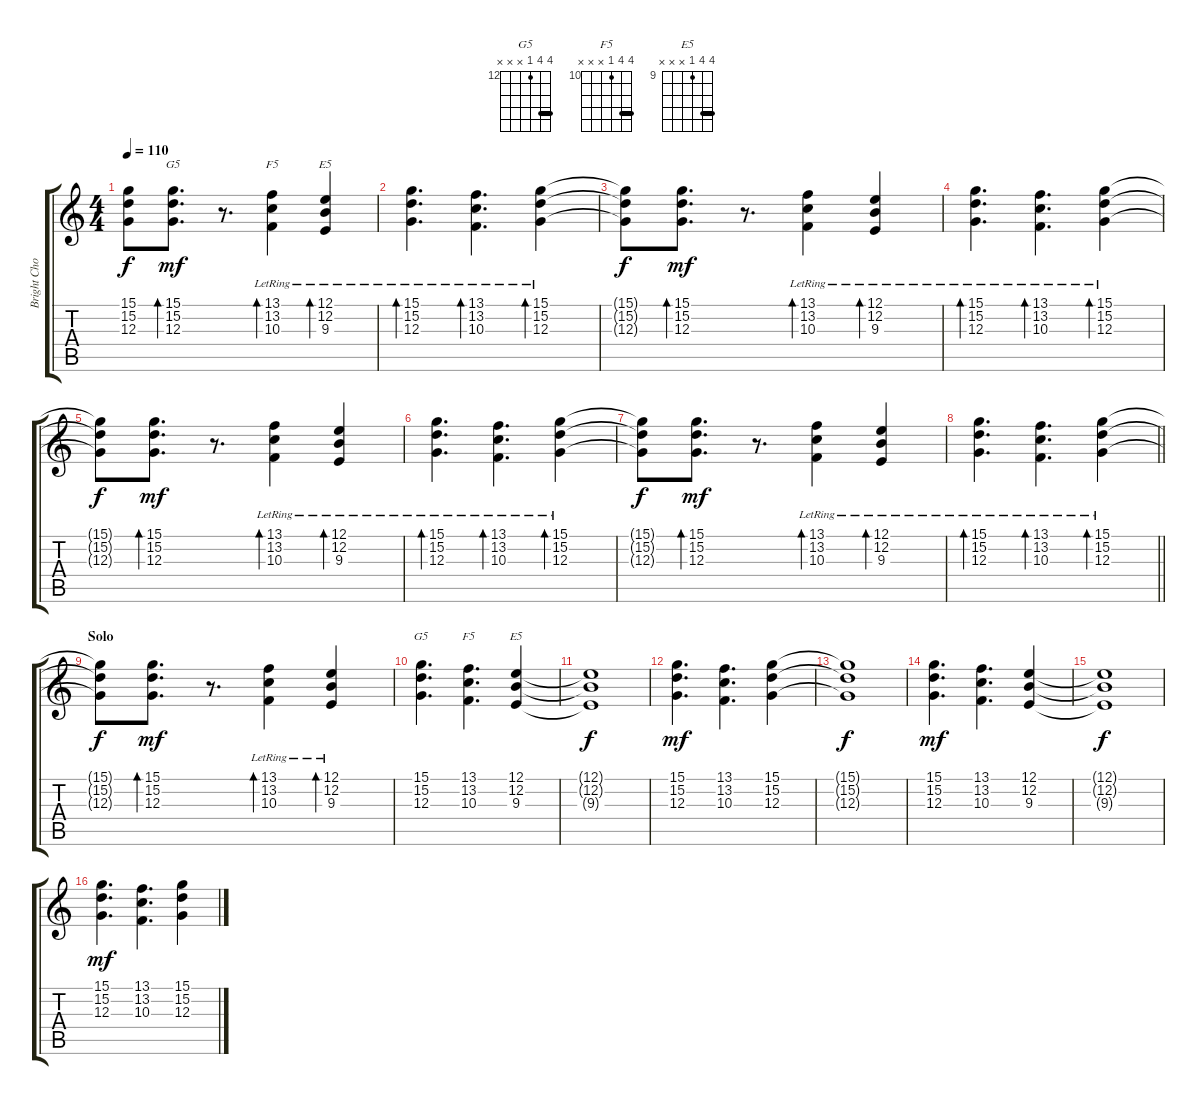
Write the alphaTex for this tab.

\track ("Bright Chords" "Bright Cho") {instrument tinklebell}
\staff {score tabs}
\tuning (E4 B3 G3 D3 A2 E2) {hide}
\chord ("G5" 15 15 12 x x x) {firstfret 12}
\chord ("F5" 13 13 10 x x x) {firstfret 10}
\chord ("E5" 12 12 9 x x x) {firstfret 9}
\chord ("G5" 15 15 12 x x x) {firstfret 12 barre 15}
\chord ("F5" 13 13 10 x x x) {firstfret 10 barre 13}
\chord ("E5" 12 12 9 x x x) {firstfret 9 barre 12}
\ts (4 4)
\tempo 110
\clef g2
\ks c
(15.1{t} 15.2{t} 12.3{t}).8{dy f} (15.1 15.2 12.3).8{d bd 30 ch "G5" dy mf} r.8{d} (13.1{lr} 13.2{lr} 10.3{lr}).4{bd 30 ch "F5"} (12.1{lr} 12.2{lr} 9.3{lr}).4{bd 30 ch "E5"} |
(15.1{lr} 15.2{lr} 12.3{lr}).4{d bd 30} (13.1{lr} 13.2{lr} 10.3{lr}).4{d bd 30} (15.1{lr} 15.2{lr} 12.3{lr}).4{bd 30} |
(15.1{t} 15.2{t} 12.3{t}).8{dy f} (15.1 15.2 12.3).8{d bd 30 dy mf} r.8{d} (13.1{lr} 13.2{lr} 10.3{lr}).4{bd 30} (12.1{lr} 12.2{lr} 9.3{lr}).4{bd 30} |
(15.1{lr} 15.2{lr} 12.3{lr}).4{d bd 30} (13.1{lr} 13.2{lr} 10.3{lr}).4{d bd 30} (15.1{lr} 15.2{lr} 12.3{lr}).4{bd 30} |
(15.1{t} 15.2{t} 12.3{t}).8{dy f} (15.1 15.2 12.3).8{d bd 30 dy mf} r.8{d} (13.1{lr} 13.2{lr} 10.3{lr}).4{bd 30} (12.1{lr} 12.2{lr} 9.3{lr}).4{bd 30} |
(15.1{lr} 15.2{lr} 12.3{lr}).4{d bd 30} (13.1{lr} 13.2{lr} 10.3{lr}).4{d bd 30} (15.1{lr} 15.2{lr} 12.3{lr}).4{bd 30} |
(15.1{t} 15.2{t} 12.3{t}).8{dy f} (15.1 15.2 12.3).8{d bd 30 dy mf} r.8{d} (13.1{lr} 13.2{lr} 10.3{lr}).4{bd 30} (12.1{lr} 12.2{lr} 9.3{lr}).4{bd 30} |
\barLineRight lightlight
(15.1{lr} 15.2{lr} 12.3{lr}).4{d bd 30} (13.1{lr} 13.2{lr} 10.3{lr}).4{d bd 30} (15.1{lr} 15.2{lr} 12.3{lr}).4{bd 30} |
\section ("" "Solo")
(15.1{t} 15.2{t} 12.3{t}).8{dy f} (15.1 15.2 12.3).8{d bd 30 dy mf} r.8{d} (13.1{lr} 13.2{lr} 10.3{lr}).4{bd 30} (12.1{lr} 12.2{lr} 9.3{lr}).4{bd 30} |
(15.1 15.2 12.3).4{d ch "G5"} (13.1 13.2 10.3).4{d ch "F5"} (12.1 12.2 9.3).4{ch "E5"} |
(12.1{t} 12.2{t} 9.3{t}).1{dy f} |
(15.1 15.2 12.3).4{d dy mf} (13.1 13.2 10.3).4{d} (15.1 15.2 12.3).4 |
(15.1{t} 15.2{t} 12.3{t}).1{dy f} |
(15.1 15.2 12.3).4{d dy mf} (13.1 13.2 10.3).4{d} (12.1 12.2 9.3).4 |
(12.1{t} 12.2{t} 9.3{t}).1{dy f} |
(15.1 15.2 12.3).4{d dy mf} (13.1 13.2 10.3).4{d} (15.1 15.2 12.3).4
